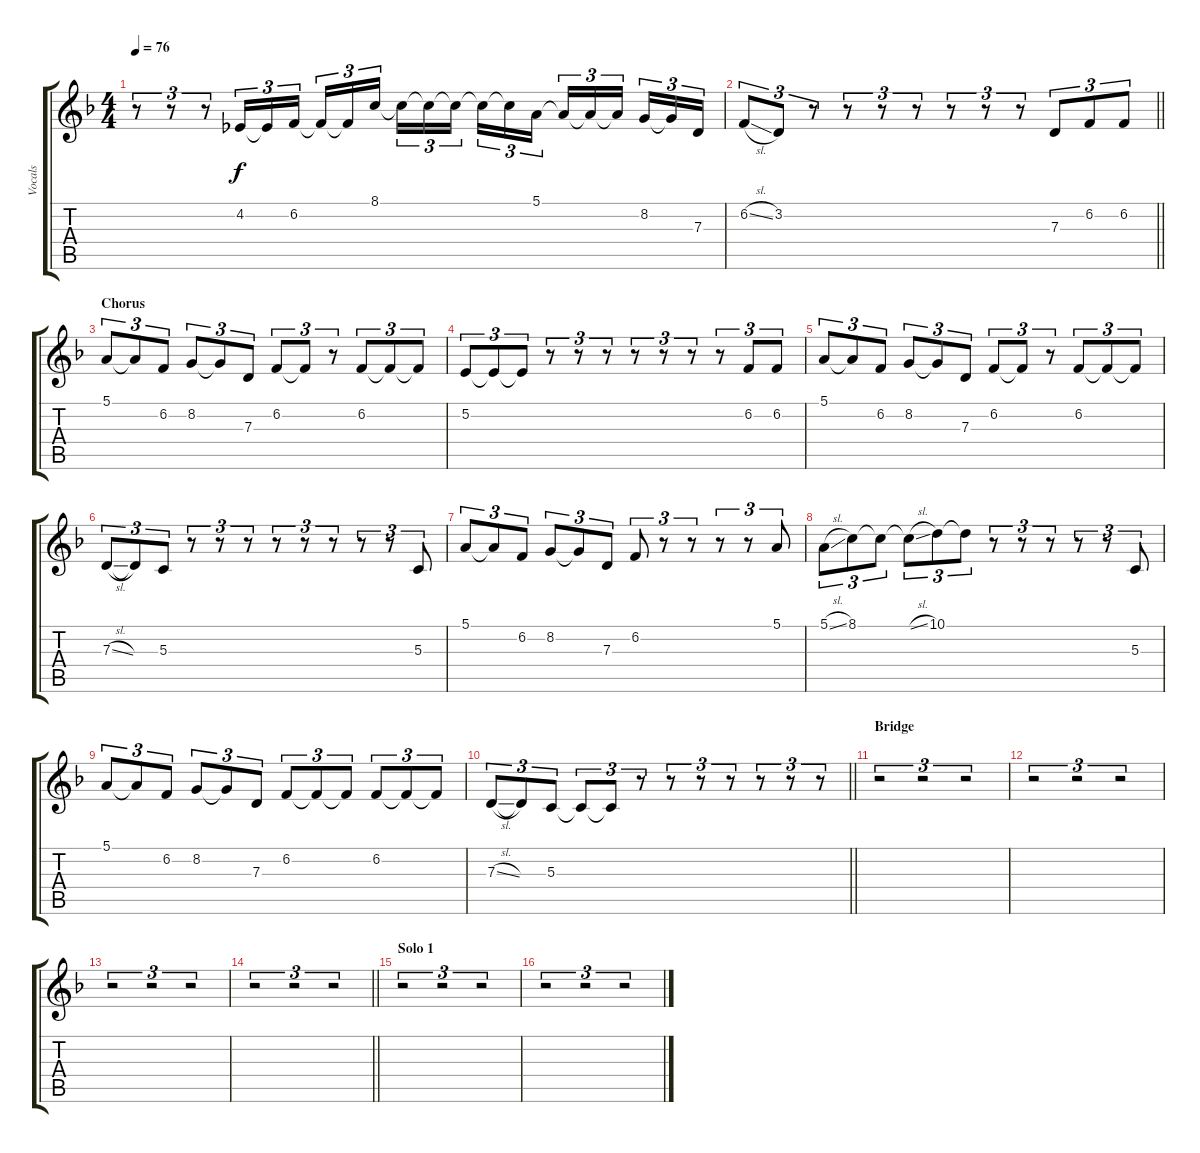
\track ("Vocals" "Vocals") {instrument harmonica}
\staff {score tabs}
\tuning (E4 B3 G3 D3 A2 E2) {hide}
\ts (4 4)
\tempo 76
\clef g2
\ks f
r.8{tu (3 2) dy f} r.8{tu (3 2)} r.8{tu (3 2)} 4.2.16{tu (3 2)} 4.2{t}.16{tu (3 2)} 6.2.16{tu (3 2) beam splitsecondary} 6.2{t}.16{tu (3 2)} 6.2{t}.16{tu (3 2)} 8.1.16{tu (3 2)} 8.1{t}.16{tu (3 2)} 8.1{t}.16{tu (3 2)} 8.1{t}.16{tu (3 2) beam splitsecondary} 8.1{t}.16{tu (3 2)} 8.1{t}.16{tu (3 2)} 5.1.16{tu (3 2)} 5.1{t}.16{tu (3 2)} 5.1{t}.16{tu (3 2)} 5.1{t}.16{tu (3 2) beam splitsecondary} 8.2.16{tu (3 2)} 8.2{t}.16{tu (3 2)} 7.3.16{tu (3 2)} |
\barLineRight lightlight
6.2{sl}.8{tu (3 2)} 3.2.8{tu (3 2)} r.8{tu (3 2)} r.8{tu (3 2)} r.8{tu (3 2)} r.8{tu (3 2)} r.8{tu (3 2)} r.8{tu (3 2)} r.8{tu (3 2)} 7.3.8{tu (3 2)} 6.2.8{tu (3 2)} 6.2.8{tu (3 2)} |
\section ("" "Chorus")
5.1.8{tu (3 2)} 5.1{t}.8{tu (3 2)} 6.2.8{tu (3 2)} 8.2.8{tu (3 2)} 8.2{t}.8{tu (3 2)} 7.3.8{tu (3 2)} 6.2.8{tu (3 2)} 6.2{t}.8{tu (3 2)} r.8{tu (3 2)} 6.2.8{tu (3 2)} 6.2{t}.8{tu (3 2)} 6.2{t}.8{tu (3 2)} |
5.2.8{tu (3 2)} 5.2{t}.8{tu (3 2)} 5.2{t}.8{tu (3 2)} r.8{tu (3 2)} r.8{tu (3 2)} r.8{tu (3 2)} r.8{tu (3 2)} r.8{tu (3 2)} r.8{tu (3 2)} r.8{tu (3 2)} 6.2.8{tu (3 2)} 6.2.8{tu (3 2)} |
5.1.8{tu (3 2)} 5.1{t}.8{tu (3 2)} 6.2.8{tu (3 2)} 8.2.8{tu (3 2)} 8.2{t}.8{tu (3 2)} 7.3.8{tu (3 2)} 6.2.8{tu (3 2)} 6.2{t}.8{tu (3 2)} r.8{tu (3 2)} 6.2.8{tu (3 2)} 6.2{t}.8{tu (3 2)} 6.2{t}.8{tu (3 2)} |
7.3{sl}.8{tu (3 2)} 7.3{t}.8{tu (3 2)} 5.3.8{tu (3 2)} r.8{tu (3 2)} r.8{tu (3 2)} r.8{tu (3 2)} r.8{tu (3 2)} r.8{tu (3 2)} r.8{tu (3 2)} r.8{tu (3 2)} r.8{tu (3 2)} 5.3.8{tu (3 2)} |
5.1.8{tu (3 2)} 5.1{t}.8{tu (3 2)} 6.2.8{tu (3 2)} 8.2.8{tu (3 2)} 8.2{t}.8{tu (3 2)} 7.3.8{tu (3 2)} 6.2.8{tu (3 2)} r.8{tu (3 2)} r.8{tu (3 2)} r.8{tu (3 2)} r.8{tu (3 2)} 5.1.8{tu (3 2)} |
5.1{sl}.8{tu (3 2)} 8.1.8{tu (3 2)} 8.1{t}.8{tu (3 2)} 8.1{sl t}.8{tu (3 2)} 10.1.8{tu (3 2)} 10.1{t}.8{tu (3 2)} r.8{tu (3 2)} r.8{tu (3 2)} r.8{tu (3 2)} r.8{tu (3 2)} r.8{tu (3 2)} 5.3.8{tu (3 2)} |
5.1.8{tu (3 2)} 5.1{t}.8{tu (3 2)} 6.2.8{tu (3 2)} 8.2.8{tu (3 2)} 8.2{t}.8{tu (3 2)} 7.3.8{tu (3 2)} 6.2.8{tu (3 2)} 6.2{t}.8{tu (3 2)} 6.2{t}.8{tu (3 2)} 6.2.8{tu (3 2)} 6.2{t}.8{tu (3 2)} 6.2{t}.8{tu (3 2)} |
\barLineRight lightlight
7.3{sl}.8{tu (3 2)} 7.3{t}.8{tu (3 2)} 5.3.8{tu (3 2)} 5.3{t}.8{tu (3 2)} 5.3{t}.8{tu (3 2)} r.8{tu (3 2)} r.8{tu (3 2)} r.8{tu (3 2)} r.8{tu (3 2)} r.8{tu (3 2)} r.8{tu (3 2)} r.8{tu (3 2)} |
\section ("" "Bridge")
r.2{tu (3 2)} r.2{tu (3 2)} r.2{tu (3 2)} |
r.2{tu (3 2)} r.2{tu (3 2)} r.2{tu (3 2)} |
r.2{tu (3 2)} r.2{tu (3 2)} r.2{tu (3 2)} |
\barLineRight lightlight
r.2{tu (3 2)} r.2{tu (3 2)} r.2{tu (3 2)} |
\section ("" "Solo 1")
r.2{tu (3 2)} r.2{tu (3 2)} r.2{tu (3 2)} |
r.2{tu (3 2)} r.2{tu (3 2)} r.2{tu (3 2)}
